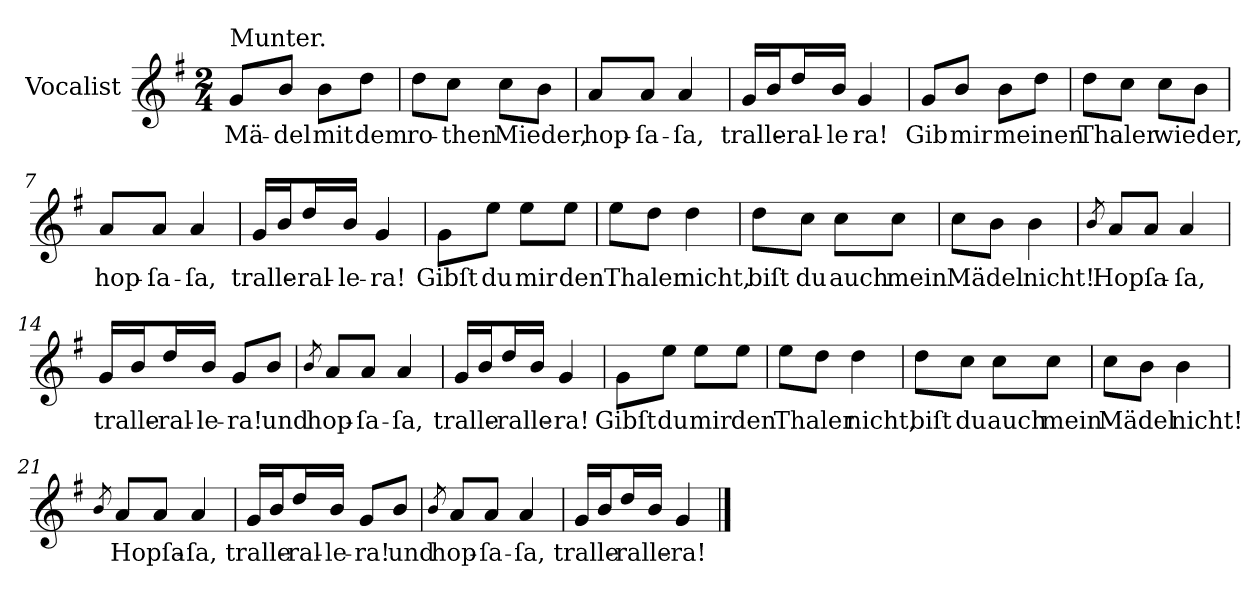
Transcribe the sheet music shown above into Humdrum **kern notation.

**kern	**text
*part1	*part1
*staff1	*staff1
*I"Vocalist	*
*clefG2	*
*k[f#]	*
*G:	*
*M2/4	*
=1	=1
!LO:TX:a:t=Munter.	!
8g/L	Mä-
8b/J	-del
8b\L	mit
8dd\J	dem
=2	=2
8dd\L	ro-
8cc\J	-then
8cc\L	Mieder,
8b\J	.
=3	=3
8a/L	hop-
8a/J	-ſa-
4a	-ſa,
=4	=4
16g/LL	tralle-
16b/J	.
16dd/L	-ral-
16b/JJ	-le
4g	ra!
=5	=5
8g/L	Gib
8b/J	mir
8b\L	meinen
8dd\J	.
=6	=6
8dd\L	Thaler
8cc\J	.
8cc\L	wieder,
8b\J	.
=7	=7
8a/L	hop-
8a/J	-ſa-
4a	-ſa,
=8	=8
16g/LL	tralle-
16b/J	.
16dd/L	-ral-
16b/JJ	-le-
4g	-ra!
=9	=9
8g\L	Gibſt
8ee\J	du
8ee\L	mir
8ee\J	den
=10	=10
8ee\L	Thaler
8dd\J	.
4dd	nicht,
=11	=11
8dd\L	biſt
8cc\J	du
8cc\L	auch
8cc\J	mein
=12	=12
8cc\L	Mädel
8b\J	.
4b	nicht!
=13	=13
8qb	.
8a/L	Hopſa-
8a/J	.
4a	-ſa,
=14	=14
16g/LL	tralle-
16b/J	.
16dd/L	-ral-
16b/JJ	-le-
8g/L	-ra!
8b/J	und
=15	=15
8qb	.
8a/L	hop-
8a/J	-ſa-
4a	-ſa,
=16	=16
16g/LL	tralle-
16b/J	.
16dd/L	-ralle-
16b/JJ	.
4g	-ra!
=17	=17
8g\L	Gibſt
8ee\J	du
8ee\L	mir
8ee\J	den
=18	=18
8ee\L	Thaler
8dd\J	.
4dd	nicht,
=19	=19
8dd\L	biſt
8cc\J	du
8cc\L	auch
8cc\J	mein
=20	=20
8cc\L	Mädel
8b\J	.
4b	nicht!
=21	=21
8qb	.
8a/L	Hopſa-
8a/J	.
4a	-ſa,
=22	=22
16g/LL	tralle-
16b/J	.
16dd/L	-ral-
16b/JJ	-le-
8g/L	-ra!
8b/J	und
=23	=23
8qb	.
8a/L	hop-
8a/J	-ſa-
4a	-ſa,
=24	=24
16g/LL	tralle-
16b/J	.
16dd/L	-ralle-
16b/JJ	.
4g	-ra!
==	==
*-	*-
